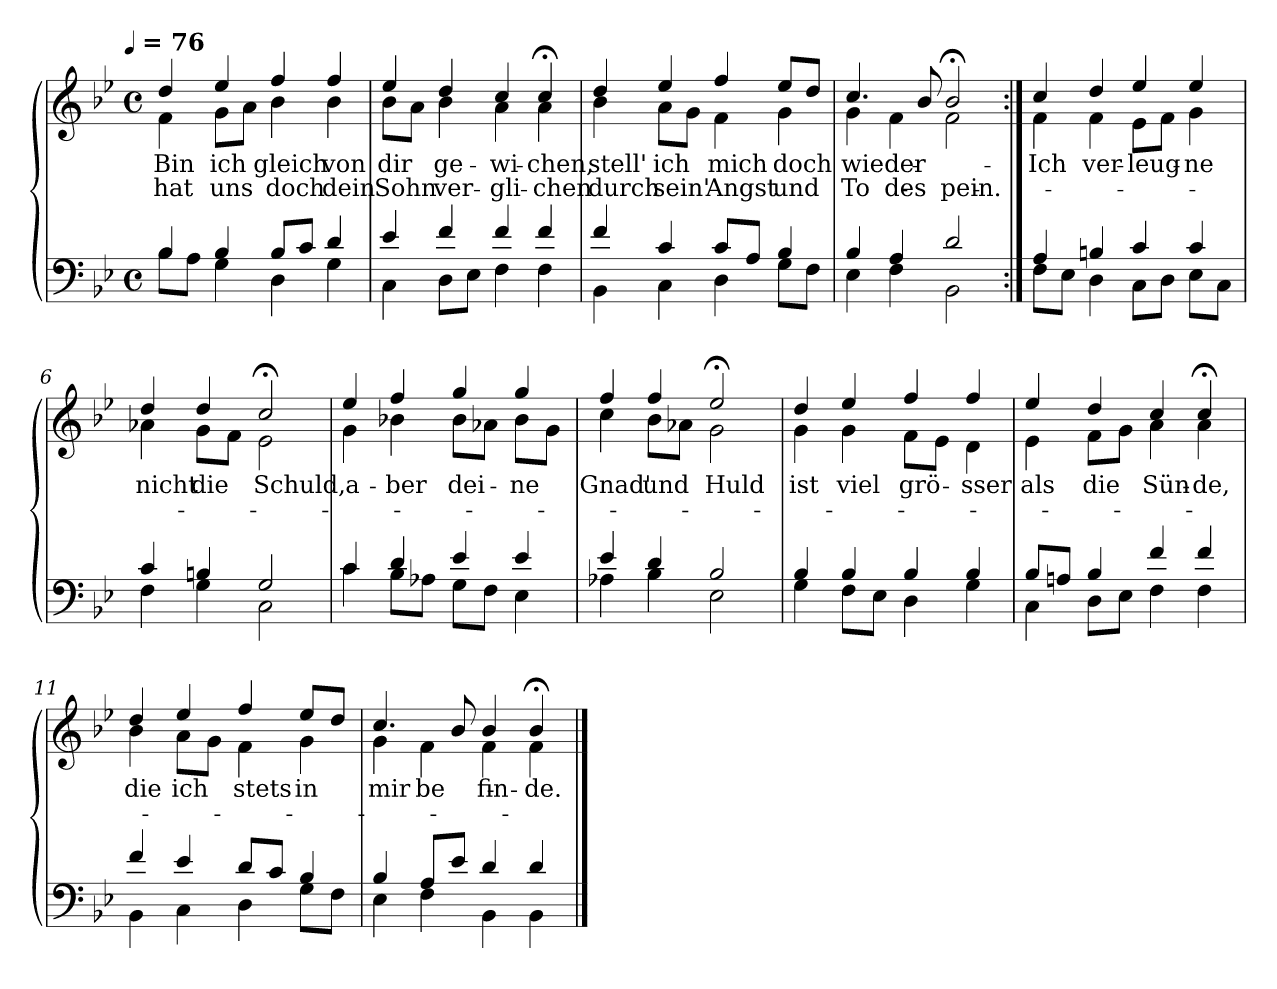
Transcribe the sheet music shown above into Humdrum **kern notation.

**kern	**kern	**text	**text	**dynam
*part1	*part1	*part1	*part1	*part1
*staff2	*staff1	*staff1	*staff1	*staff1/2
*clefF4	*clefG2	*	*	*
*k[b-e-]	*k[b-e-]	*	*	*
!!LO:TX:omd:t=[quarter] = 76
*M4/4	*M4/4	*	*	*
*met(c)	*met(c)	*	*	*
*MM76	*MM76	*	*	*
=1	=1	=1	=1	=1
*^	*^	*	*	*
4B-	8B-L	4dd	4f	Bin	hat	.
.	8AJ	.	.	.	.	.
4B-	4G	4ee-	8gL	ich	uns	.
.	.	.	8aJ	.	.	.
8B-L	4D	4ff	4b-	gleich	doch	.
8cJ	.	.	.	.	.	.
4d	4G	4ff	4b-	von	dein	.
=2	=2	=2	=2	=2	=2	=2
4e-	4C	4ee-	8b-L	dir	Sohn	.
.	.	.	8aJ	.	.	.
4f	8DL	4dd	4b-	ge-	ver-	.
.	8E-J	.	.	.	.	.
4f	4F	4cc	4a	-wi-	-gli-	.
4f	4F	4cc;<	4a	-chen,	-chen	.
=3	=3	=3	=3	=3	=3	=3
4f	4BB-	4dd	4b-	stell'	durch	.
4c	4C	4ee-	8aL	ich	sein'	.
.	.	.	8gJ	.	.	.
8cL	4D	4ff	4f	mich	Angst	.
8AJ	.	.	.	.	.	.
4B-	8GL	8ee-L	4g	doch	und	♩ = 75
.	8FJ	8ddJ	.	.	.	.
=4	=4	=4	=4	=4	=4	=4
*	*	*MM72	*	*	*	*
4B-	4E-	4.cc	4g	wie-	To-	.
4A	4F	.	4f	der	des-	.
.	.	8b-	.	.	.	.
2d	2BB-	2b-;<	2f	.	-pein.	.
!!LO:LB:g=z	!!
=5:|!	=5:|!	=5:|!	=5:|!	=5:|!	=5:|!	=5:|!
*	*	*MM75	*	*	*	*
4A	8FL	4cc	4f	Ich	.	.
.	8E-J	.	.	.	.	.
4Bn	4D	4dd	4f	ver-	.	.
4c	8CL	4ee-	8e-L	-leug-	.	.
.	8DJ	.	8fJ	.	.	.
4c	8E-L	4ee-	4g	-ne	.	.
.	8CJ	.	.	.	.	.
=6	=6	=6	=6	=6	=6	=6
4c	4F	4dd	4a-X	nicht	.	.
4Bn	4G	4dd	8gL	die	.	♩ = 72
.	.	.	8fJ	.	.	.
2G	2C	2cc;<	2e-	Schuld,	.	.
=7	=7	=7	=7	=7	=7	=7
*	*	*MM73	*	*	*	*
4c	4c	4ee-	4g	a-	.	.
4d	8B-L	4ff	4b-X	-ber	.	.
.	8A-XJ	.	.	.	.	.
4e-	8GL	4gg	8b-L	dei-	.	.
.	8FJ	.	8a-XJ	.	.	.
4e-	4E-	4gg	8b-L	-ne	.	.
.	.	.	8gJ	.	.	.
=8	=8	=8	=8	=8	=8	=8
*	*	*MM70	*	*	*	*
4e-	4A-X	4ff	4cc	Gnad'	.	.
4d	4B-	4ff	8b-L	und	.	.
.	.	.	8a-XJ	.	.	.
2B-	2E-	2ee-;<	2g	Huld	.	.
!!LO:LB:g=z	!!
=9	=9	=9	=9	=9	=9	=9
*	*	*MM73	*	*	*	*
4B-	4G	4dd	4g	ist	.	.
4B-	8FL	4ee-	4g	viel	.	.
.	8E-J	.	.	.	.	.
4B-	4D	4ff	8fL	grö-	.	.
.	.	.	8e-J	.	.	.
4B-	4G	4ff	4d	-sser	.	.
=10	=10	=10	=10	=10	=10	=10
8B-L	4C	4ee-	4e-	als	.	.
8AnJ	.	.	.	.	.	.
4B-	8DL	4dd	8fL	die	.	.
.	8E-J	.	8gJ	.	.	.
4f	4F	4cc	4a	Sün-	.	♩ = 70
4f	4F	4cc;<	4a	-de,	.	.
=11	=11	=11	=11	=11	=11	=11
*	*	*MM73	*	*	*	*
4f	4BB-	4dd	4b-	die	.	.
4e-	4C	4ee-	8aL	ich	.	.
.	.	.	8gJ	.	.	.
8dL	4D	4ff	4f	stets	.	.
8cJ	.	.	.	.	.	.
4B-	8GL	8ee-L	4g	in	.	♩ =71
.	8FJ	8ddJ	.	.	.	.
=12	=12	=12	=12	=12	=12	=12
*	*	*MM68	*	*	*	*
4B-	4E-	4.cc	4g	mir	.	.
8AL	4F	.	4f	be-	.	.
8e-J	.	8b-	.	.	.	.
4d	4BB-	4b-	4f	-fin-	.	♩ = 60
4d	4BB-	4b-;<	4f	-de.	.	.
*v	*v	*	*	*	*	*
*	*v	*v	*	*	*
==	==	==	==	==
*-	*-	*-	*-	*-
